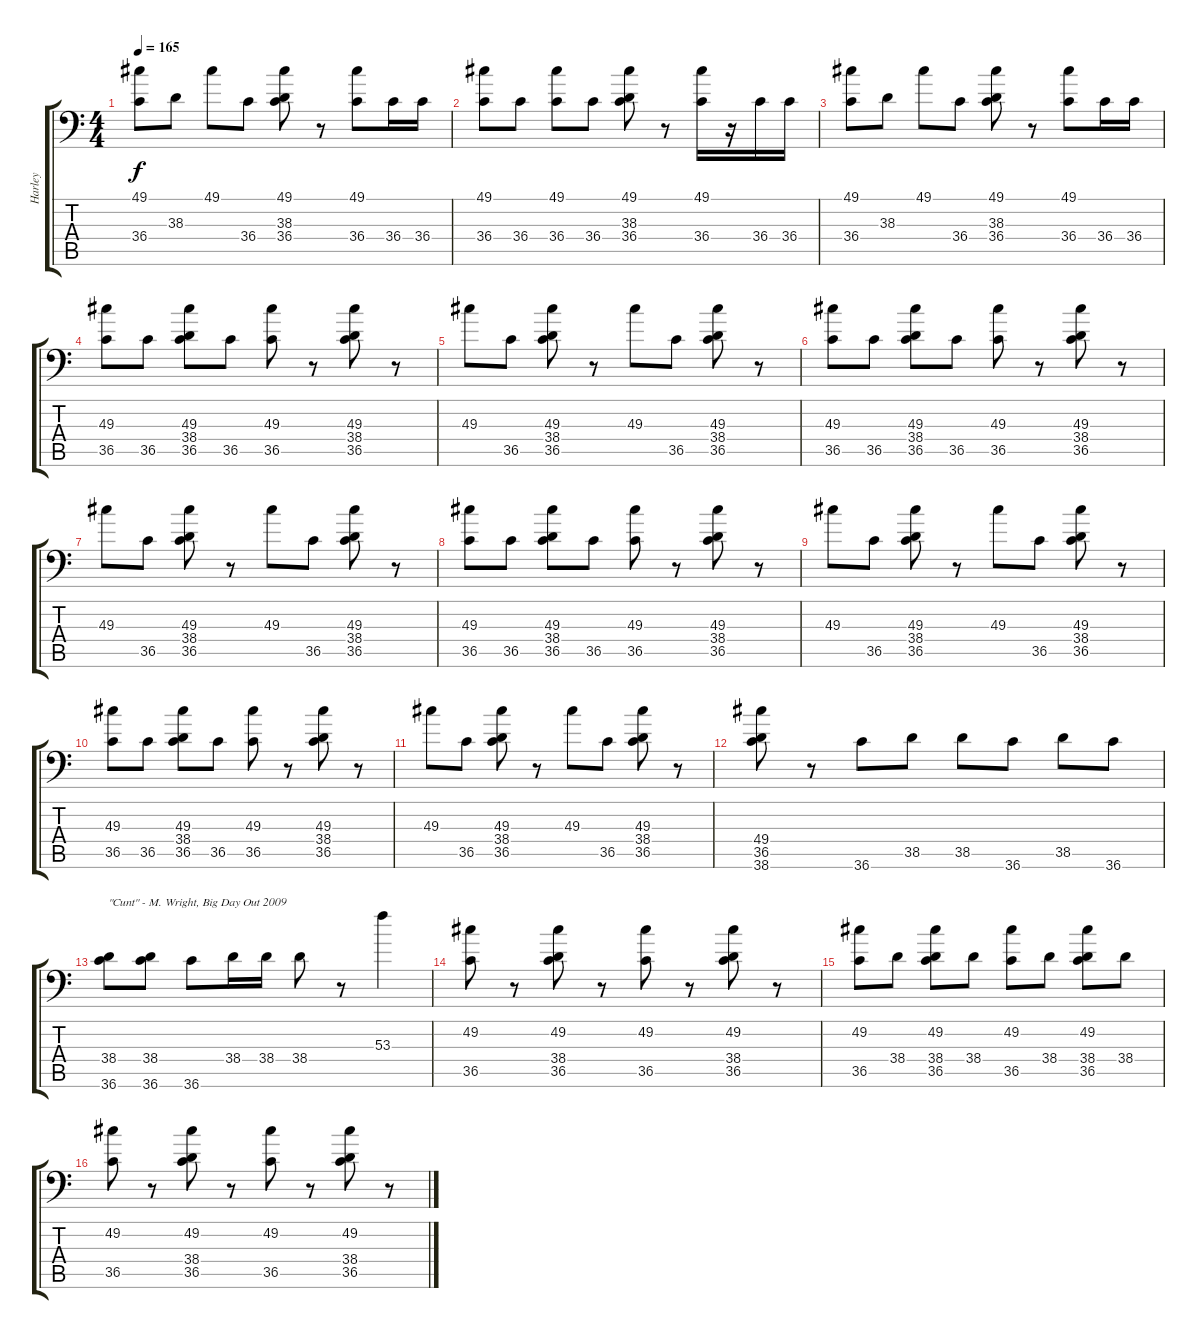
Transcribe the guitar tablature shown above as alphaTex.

\track ("Harley" "Harley") {instrument acousticgrandpiano}
\staff {score tabs}
\tuning (C-1 C-1 C-1 C-1 C-1 C-1) {hide}
\ts (4 4)
\tempo 165
\clef f4
\ks c
(49.1 36.4).8{dy f} 38.3.8 49.1.8 36.4.8 (49.1 38.3 36.4).8 r.8 (49.1 36.4).8 36.4.16 36.4.16 |
(49.1 36.4).8 36.4.8 (49.1 36.4).8 36.4.8 (49.1 38.3 36.4).8 r.8 (49.1 36.4).16 r.16 36.4.16 36.4.16 |
(49.1 36.4).8 38.3.8 49.1.8 36.4.8 (49.1 38.3 36.4).8 r.8 (49.1 36.4).8 36.4.16 36.4.16 |
(49.3 36.5).8 36.5.8 (49.3 38.4 36.5).8 36.5.8 (49.3 36.5).8 r.8 (49.3 38.4 36.5).8 r.8 |
49.3.8 36.5.8 (49.3 38.4 36.5).8 r.8 49.3.8 36.5.8 (49.3 38.4 36.5).8 r.8 |
(49.3 36.5).8 36.5.8 (49.3 38.4 36.5).8 36.5.8 (49.3 36.5).8 r.8 (49.3 38.4 36.5).8 r.8 |
49.3.8 36.5.8 (49.3 38.4 36.5).8 r.8 49.3.8 36.5.8 (49.3 38.4 36.5).8 r.8 |
(49.3 36.5).8 36.5.8 (49.3 38.4 36.5).8 36.5.8 (49.3 36.5).8 r.8 (49.3 38.4 36.5).8 r.8 |
49.3.8 36.5.8 (49.3 38.4 36.5).8 r.8 49.3.8 36.5.8 (49.3 38.4 36.5).8 r.8 |
(49.3 36.5).8 36.5.8 (49.3 38.4 36.5).8 36.5.8 (49.3 36.5).8 r.8 (49.3 38.4 36.5).8 r.8 |
49.3.8 36.5.8 (49.3 38.4 36.5).8 r.8 49.3.8 36.5.8 (49.3 38.4 36.5).8 r.8 |
(49.4 36.5 38.6).8 r.8 36.6.8 38.5.8 38.5.8 36.6.8 38.5.8 36.6.8 |
(38.4 36.6).8{txt "\"Cunt\" - M. Wright, Big Day Out 2009"} (38.4 36.6).8 36.6.8 38.4.16 38.4.16 38.4.8 r.8 53.3.4 |
(49.2 36.5).8 r.8 (49.2 38.4 36.5).8 r.8 (49.2 36.5).8 r.8 (49.2 38.4 36.5).8 r.8 |
(49.2 36.5).8 38.4.8 (49.2 38.4 36.5).8 38.4.8 (49.2 36.5).8 38.4.8 (49.2 38.4 36.5).8 38.4.8 |
(49.2 36.5).8 r.8 (49.2 38.4 36.5).8 r.8 (49.2 36.5).8 r.8 (49.2 38.4 36.5).8 r.8
